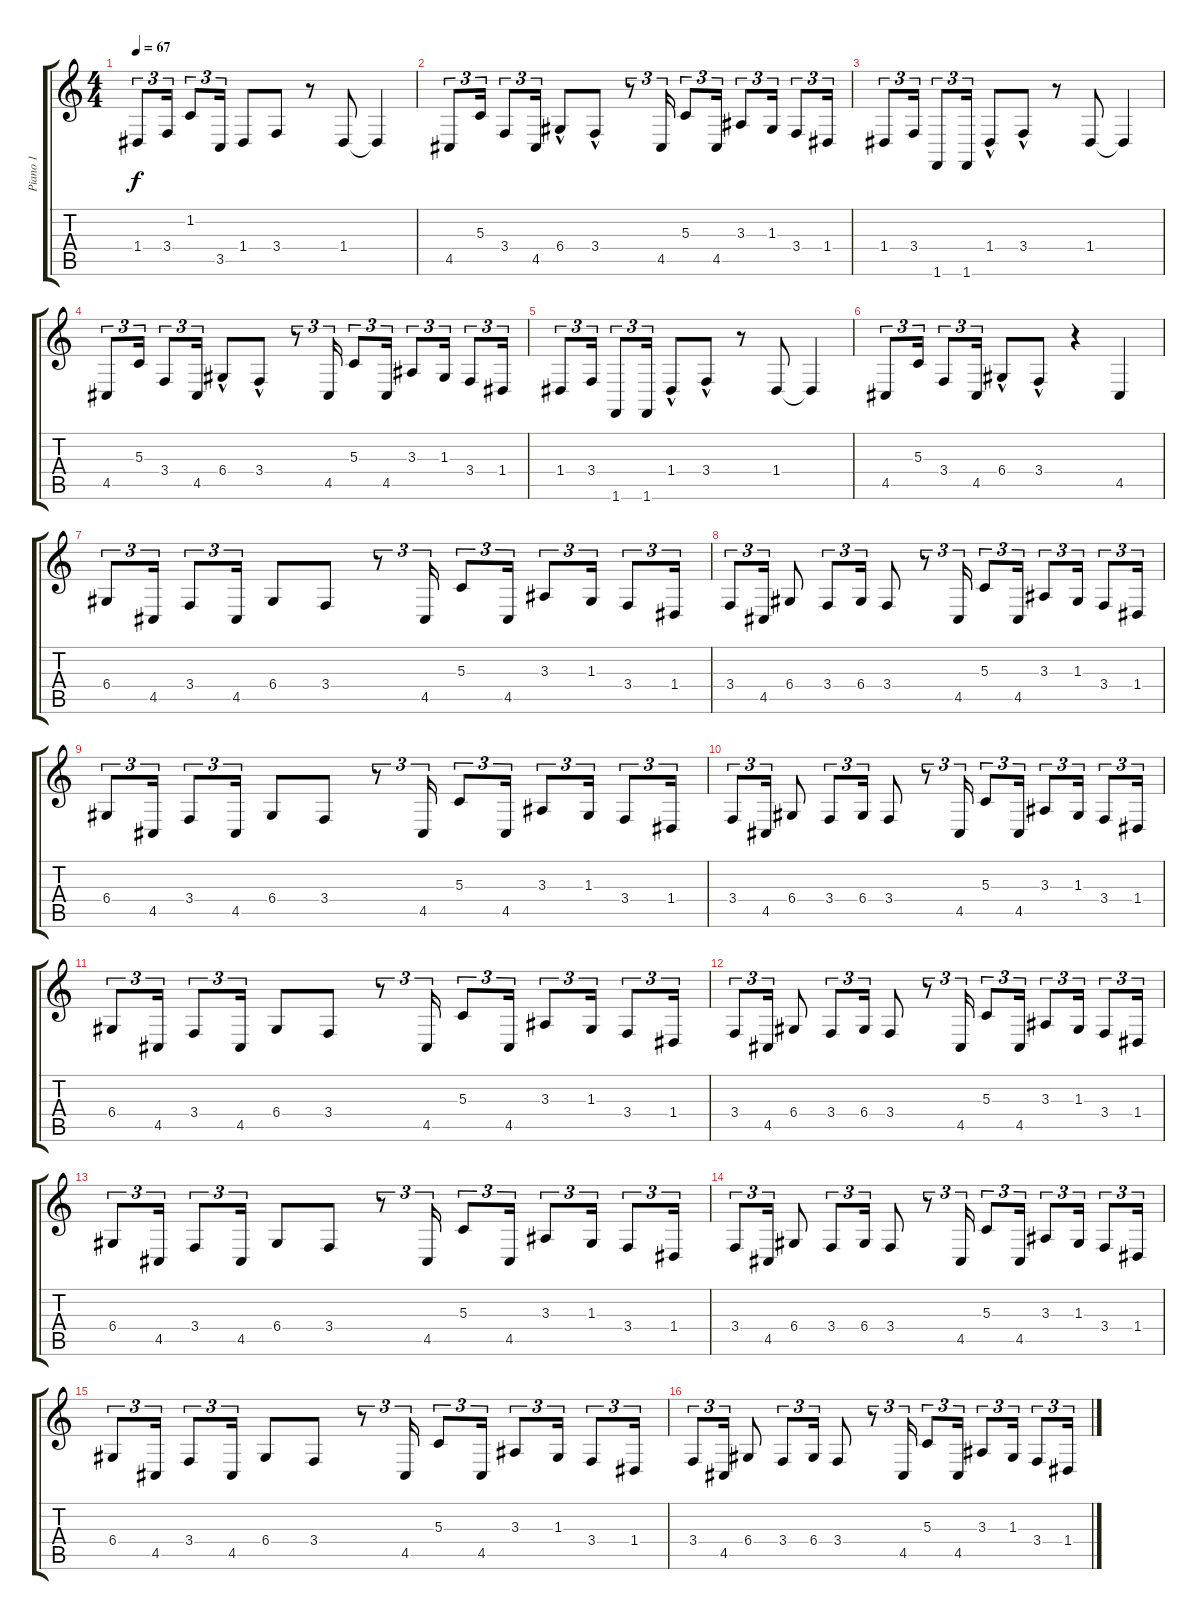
\track ("Piano 1" "Piano 1") {instrument honkytonkpiano}
\staff {score tabs}
\tuning (E4 B3 G3 D3 A2 E2) {hide}
\ts (4 4)
\tempo 67
\clef g2
\ks c
1.4.8{tu (3 2) dy f} 3.4.16{tu (3 2)} 1.2.8{tu (3 2)} 3.5.16{tu (3 2)} 1.4.8 3.4.8 r.8 1.4.8 1.4{t}.4 |
4.5.8{tu (3 2)} 5.3.16{tu (3 2)} 3.4.8{tu (3 2)} 4.5.16{tu (3 2)} 6.4{hac}.8 3.4{hac}.8 r.8{tu (3 2)} 4.5.16{tu (3 2)} 5.3.8{tu (3 2)} 4.5.16{tu (3 2)} 3.3.8{tu (3 2)} 1.3.16{tu (3 2)} 3.4.8{tu (3 2)} 1.4.16{tu (3 2)} |
1.4.8{tu (3 2)} 3.4.16{tu (3 2)} 1.6.8{tu (3 2)} 1.6.16{tu (3 2)} 1.4{hac}.8 3.4{hac}.8 r.8 1.4.8 1.4{t}.4 |
4.5.8{tu (3 2)} 5.3.16{tu (3 2)} 3.4.8{tu (3 2)} 4.5.16{tu (3 2)} 6.4{hac}.8 3.4{hac}.8 r.8{tu (3 2)} 4.5.16{tu (3 2)} 5.3.8{tu (3 2)} 4.5.16{tu (3 2)} 3.3.8{tu (3 2)} 1.3.16{tu (3 2)} 3.4.8{tu (3 2)} 1.4.16{tu (3 2)} |
1.4.8{tu (3 2)} 3.4.16{tu (3 2)} 1.6.8{tu (3 2)} 1.6.16{tu (3 2)} 1.4{hac}.8 3.4{hac}.8 r.8 1.4.8 1.4{t}.4 |
4.5.8{tu (3 2)} 5.3.16{tu (3 2)} 3.4.8{tu (3 2)} 4.5.16{tu (3 2)} 6.4{hac}.8 3.4{hac}.8 r.4 4.5.4 |
6.4.8{tu (3 2)} 4.5.16{tu (3 2)} 3.4.8{tu (3 2)} 4.5.16{tu (3 2)} 6.4.8 3.4.8 r.8{tu (3 2)} 4.5.16{tu (3 2)} 5.3.8{tu (3 2)} 4.5.16{tu (3 2)} 3.3.8{tu (3 2)} 1.3.16{tu (3 2)} 3.4.8{tu (3 2)} 1.4.16{tu (3 2)} |
3.4.8{tu (3 2)} 4.5.16{tu (3 2)} 6.4.8 3.4.8{tu (3 2)} 6.4.16{tu (3 2)} 3.4.8 r.8{tu (3 2)} 4.5.16{tu (3 2)} 5.3.8{tu (3 2)} 4.5.16{tu (3 2)} 3.3.8{tu (3 2)} 1.3.16{tu (3 2)} 3.4.8{tu (3 2)} 1.4.16{tu (3 2)} |
6.4.8{tu (3 2)} 4.5.16{tu (3 2)} 3.4.8{tu (3 2)} 4.5.16{tu (3 2)} 6.4.8 3.4.8 r.8{tu (3 2)} 4.5.16{tu (3 2)} 5.3.8{tu (3 2)} 4.5.16{tu (3 2)} 3.3.8{tu (3 2)} 1.3.16{tu (3 2)} 3.4.8{tu (3 2)} 1.4.16{tu (3 2)} |
3.4.8{tu (3 2) volume 12} 4.5.16{tu (3 2)} 6.4.8 3.4.8{tu (3 2)} 6.4.16{tu (3 2)} 3.4.8 r.8{tu (3 2)} 4.5.16{tu (3 2)} 5.3.8{tu (3 2)} 4.5.16{tu (3 2)} 3.3.8{tu (3 2)} 1.3.16{tu (3 2)} 3.4.8{tu (3 2)} 1.4.16{tu (3 2)} |
6.4.8{tu (3 2)} 4.5.16{tu (3 2)} 3.4.8{tu (3 2)} 4.5.16{tu (3 2)} 6.4.8 3.4.8 r.8{tu (3 2)} 4.5.16{tu (3 2)} 5.3.8{tu (3 2)} 4.5.16{tu (3 2)} 3.3.8{tu (3 2)} 1.3.16{tu (3 2)} 3.4.8{tu (3 2)} 1.4.16{tu (3 2)} |
3.4.8{tu (3 2)} 4.5.16{tu (3 2)} 6.4.8 3.4.8{tu (3 2)} 6.4.16{tu (3 2)} 3.4.8 r.8{tu (3 2)} 4.5.16{tu (3 2)} 5.3.8{tu (3 2)} 4.5.16{tu (3 2)} 3.3.8{tu (3 2)} 1.3.16{tu (3 2)} 3.4.8{tu (3 2)} 1.4.16{tu (3 2)} |
6.4.8{tu (3 2)} 4.5.16{tu (3 2)} 3.4.8{tu (3 2)} 4.5.16{tu (3 2)} 6.4.8 3.4.8 r.8{tu (3 2)} 4.5.16{tu (3 2)} 5.3.8{tu (3 2)} 4.5.16{tu (3 2)} 3.3.8{tu (3 2)} 1.3.16{tu (3 2)} 3.4.8{tu (3 2)} 1.4.16{tu (3 2)} |
3.4.8{tu (3 2)} 4.5.16{tu (3 2)} 6.4.8 3.4.8{tu (3 2)} 6.4.16{tu (3 2)} 3.4.8 r.8{tu (3 2)} 4.5.16{tu (3 2)} 5.3.8{tu (3 2)} 4.5.16{tu (3 2)} 3.3.8{tu (3 2)} 1.3.16{tu (3 2)} 3.4.8{tu (3 2)} 1.4.16{tu (3 2)} |
6.4.8{tu (3 2)} 4.5.16{tu (3 2)} 3.4.8{tu (3 2)} 4.5.16{tu (3 2)} 6.4.8 3.4.8 r.8{tu (3 2)} 4.5.16{tu (3 2)} 5.3.8{tu (3 2)} 4.5.16{tu (3 2)} 3.3.8{tu (3 2)} 1.3.16{tu (3 2)} 3.4.8{tu (3 2)} 1.4.16{tu (3 2)} |
3.4.8{tu (3 2)} 4.5.16{tu (3 2)} 6.4.8 3.4.8{tu (3 2)} 6.4.16{tu (3 2)} 3.4.8 r.8{tu (3 2)} 4.5.16{tu (3 2)} 5.3.8{tu (3 2)} 4.5.16{tu (3 2)} 3.3.8{tu (3 2)} 1.3.16{tu (3 2)} 3.4.8{tu (3 2)} 1.4.16{tu (3 2)}
